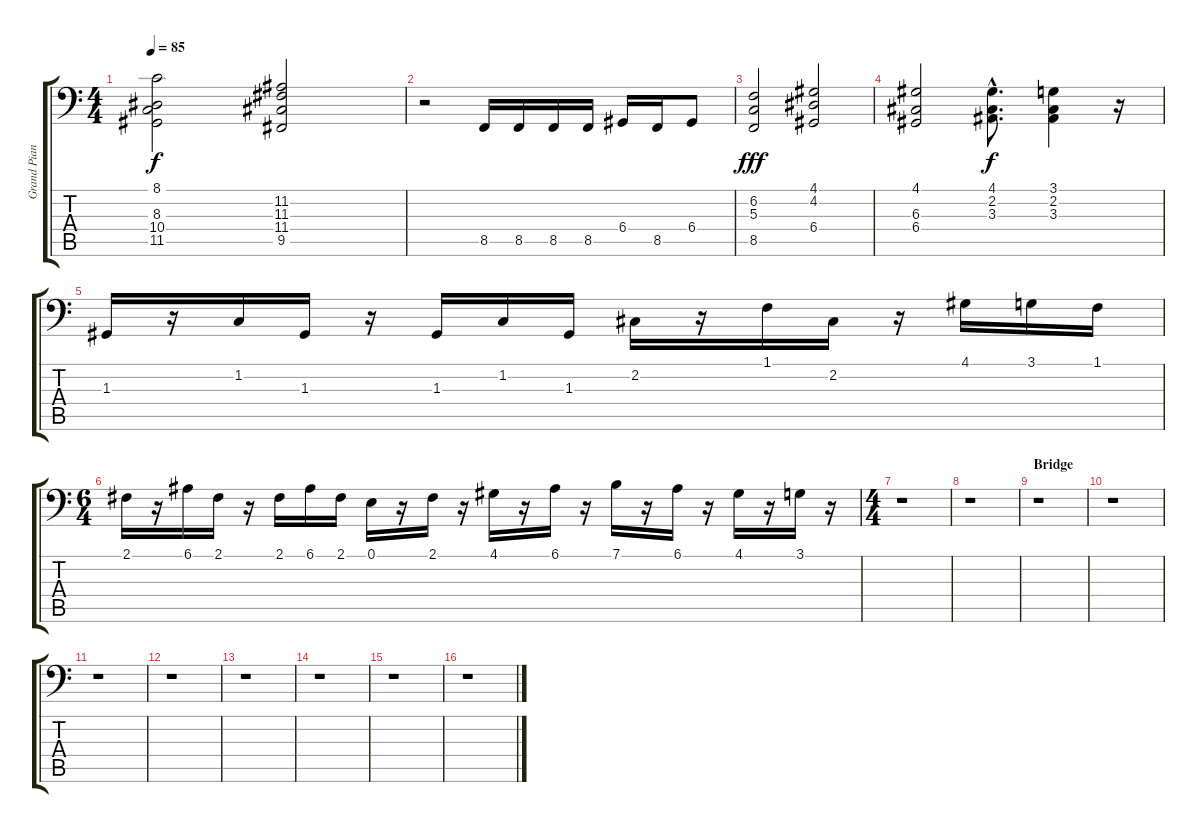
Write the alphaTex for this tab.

\track ("Grand Piano (L. Hand)" "Grand Pian") {instrument acousticgrandpiano}
\staff {score tabs}
\tuning (E3 B2 G2 D2 A1 D1) {hide}
\ts (4 4)
\tempo 85
\clef f4
\ks c
(8.1 8.3 10.4 11.5).2{dy f} (11.2 11.3 11.4 9.5).2 |
r.2 8.5.16 8.5.16 8.5.16 8.5.16 6.4.16 8.5.16 6.4.8 |
(6.2 5.3 8.5).2{dy fff} (4.1 4.2 6.4).2 |
(4.1 6.3 6.4).2 (4.1{hac} 2.2{hac} 3.3{hac}).8{d dy f} (3.1 2.2 3.3).4 r.16 |
1.3.16 r.16 1.2.16 1.3.16 r.16 1.3.16 1.2.16 1.3.16 2.2.16 r.16 1.1.16 2.2.16 r.16 4.1.16 3.1.16 1.1.16 |
\ts (6 4)
2.1.16 r.16 6.1.16 2.1.16 r.16 2.1.16 6.1.16 2.1.16 0.1.16 r.16 2.1.16 r.16 4.1.16 r.16 6.1.16 r.16 7.1.16 r.16 6.1.16 r.16 4.1.16 r.16 3.1.16 r.16 |
\ts (4 4)
r.1 |
r.1 |
\section ("" "Bridge")
r.1 |
r.1 |
r.1 |
r.1 |
r.1 |
r.1 |
r.1 |
r.1
